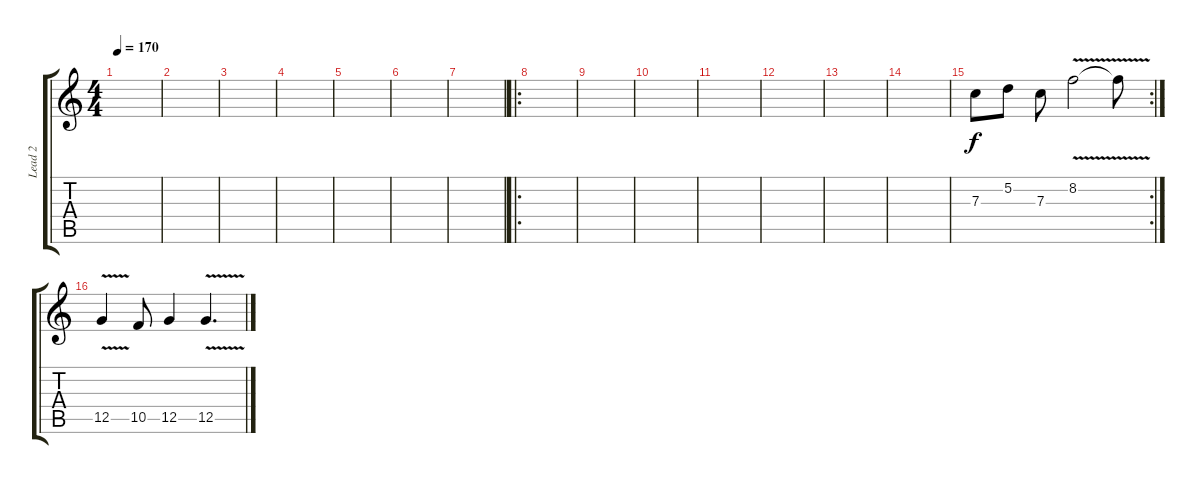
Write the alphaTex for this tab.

\track ("Lead 2" "Lead 2") {instrument distortionguitar}
\staff {score tabs}
\tuning (D4 A3 F3 C3 G2 D2) {hide}
\ts (4 4)
\tempo 170
\clef g2
\ks c
|
|
|
|
|
|
|
\ro
|
|
|
|
|
|
|
\rc 2
7.3.8 5.2.8 7.3.8 8.2{v}.2 8.2{t}.8 |
12.5{v}.4 10.5.8 12.5.4 12.5{v}.4{d}
